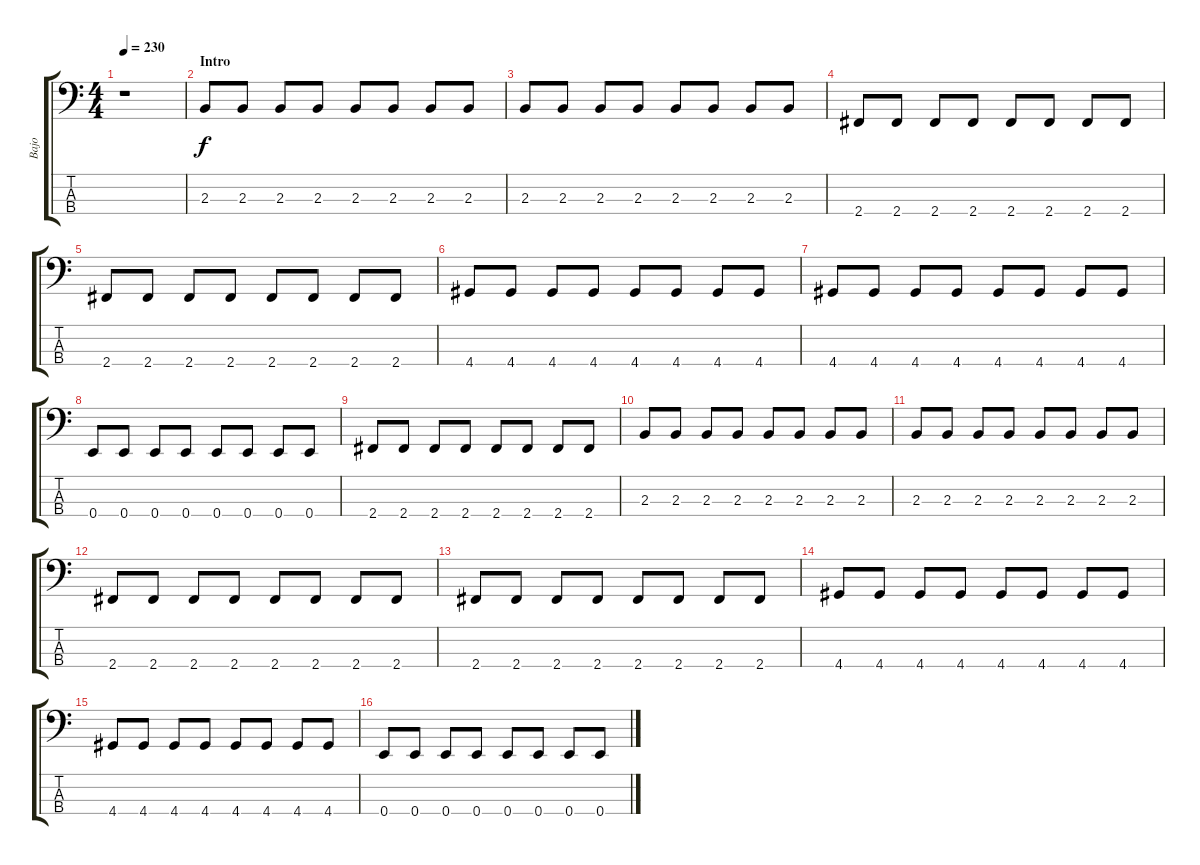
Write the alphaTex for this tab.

\track ("Bajo" "Bajo") {instrument electricbasspick}
\staff {score tabs}
\tuning (G2 D2 A1 E1) {hide}
\ts (4 4)
\tempo 230
\clef f4
\ks c
r.1{dy f instrument electricbasspick} |
\section ("" "Intro")
2.3.8 2.3.8 2.3.8 2.3.8 2.3.8 2.3.8 2.3.8 2.3.8 |
2.3.8 2.3.8 2.3.8 2.3.8 2.3.8 2.3.8 2.3.8 2.3.8 |
2.4.8 2.4.8 2.4.8 2.4.8 2.4.8 2.4.8 2.4.8 2.4.8 |
2.4.8 2.4.8 2.4.8 2.4.8 2.4.8 2.4.8 2.4.8 2.4.8 |
4.4.8 4.4.8 4.4.8 4.4.8 4.4.8 4.4.8 4.4.8 4.4.8 |
4.4.8 4.4.8 4.4.8 4.4.8 4.4.8 4.4.8 4.4.8 4.4.8 |
0.4.8 0.4.8 0.4.8 0.4.8 0.4.8 0.4.8 0.4.8 0.4.8 |
2.4.8 2.4.8 2.4.8 2.4.8 2.4.8 2.4.8 2.4.8 2.4.8 |
2.3.8 2.3.8 2.3.8 2.3.8 2.3.8 2.3.8 2.3.8 2.3.8 |
2.3.8 2.3.8 2.3.8 2.3.8 2.3.8 2.3.8 2.3.8 2.3.8 |
2.4.8 2.4.8 2.4.8 2.4.8 2.4.8 2.4.8 2.4.8 2.4.8 |
2.4.8 2.4.8 2.4.8 2.4.8 2.4.8 2.4.8 2.4.8 2.4.8 |
4.4.8 4.4.8 4.4.8 4.4.8 4.4.8 4.4.8 4.4.8 4.4.8 |
4.4.8 4.4.8 4.4.8 4.4.8 4.4.8 4.4.8 4.4.8 4.4.8 |
0.4.8 0.4.8 0.4.8 0.4.8 0.4.8 0.4.8 0.4.8 0.4.8
